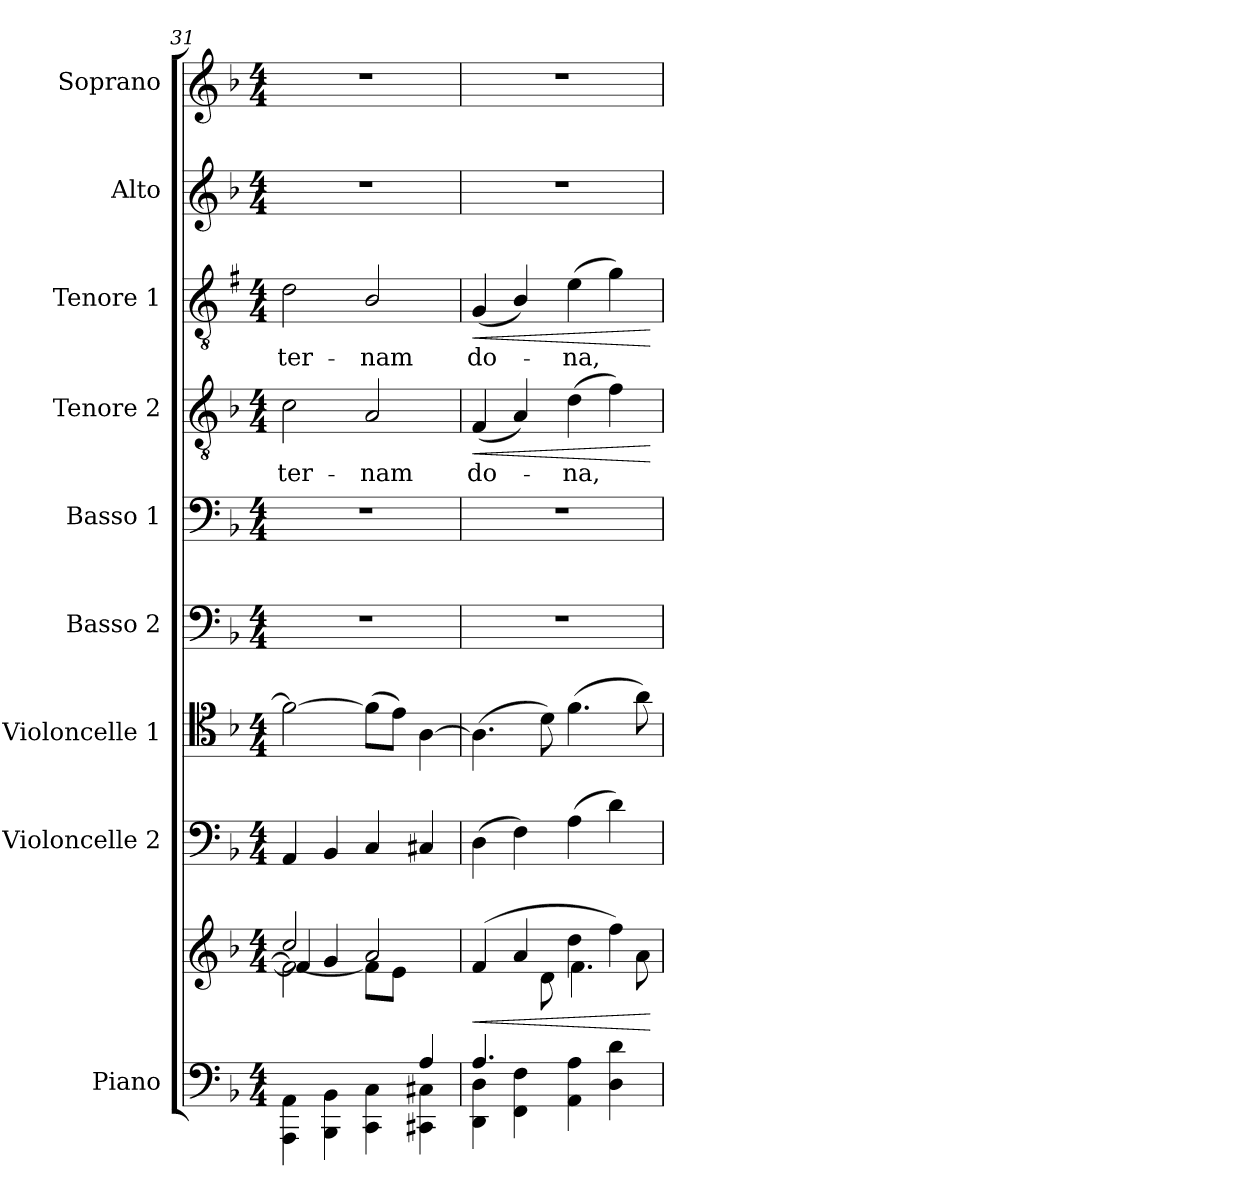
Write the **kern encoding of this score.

**kern	**kern	**dynam	**kern	**kern	**kern	**kern	**kern	**text	**dynam	**kern	**text	**dynam	**kern	**kern
*part9	*part9	*part9	*part8	*part7	*part6	*part5	*part4	*part4	*part4	*part3	*part3	*part3	*part2	*part1
*staff10	*staff9	*staff9/10	*staff8	*staff7	*staff6	*staff5	*staff4	*staff4	*staff4	*staff3	*staff3	*staff3	*staff2	*staff1
*I"Piano	*	*	*I"Violoncelle 2	*I"Violoncelle 1	*I"Basso 2	*I"Basso 1	*I"Tenore 2	*	*	*I"Tenore 1	*	*	*I"Alto	*I"Soprano
*I'Pno.	*	*	*I'Vlc 2	*I'Vlc 1	*I'B.2	*I'B.1	*I'T.2	*	*	*I'T.1	*	*	*I'A.	*I'S.
*clefF4	*clefG2	*	*clefF4	*clefC4	*clefF4	*clefF4	*clefGv2	*	*	*clefGv2	*	*	*clefG2	*clefG2
*	*	*	*	*	*	*	*	*	*	*ITrd1c2	*	*	*	*
*k[b-]	*k[b-]	*	*k[b-]	*k[b-]	*k[b-]	*k[b-]	*k[b-]	*	*	*k[b-]	*	*	*k[b-]	*k[b-]
*d:	*d:	*	*d:	*d:	*d:	*d:	*d:	*	*	*d:	*	*	*d:	*d:
*M4/4	*M4/4	*	*M4/4	*M4/4	*M4/4	*M4/4	*M4/4	*	*	*M4/4	*	*	*M4/4	*M4/4
=31	=31	=31	=31	=31	=31	=31	=31	=31	=31	=31	=31	=31	=31	=31
*^	*^	*	*	*	*	*	*	*	*	*	*	*	*	*
*	*	*	*^	*	*	*	*	*	*	*	*	*	*	*	*	*
!	!	!	!	!	!	!	!	!	!	!	!LO:LY:b	!	!	!LO:LY:b	!	!	!
2.ryy	4AAA\ 4AA\	2cc/	2f\_	4f/]	.	4AA/	2f\_	1r	1r	2c\	-ter-	.	2c\	-ter-	.	1r	1r
.	4BBB-\ 4BB-\	.	.	4g/	.	4BB-/	.	.	.	.	.	.	.	.	.	.	.
!	!	!	!	!	!	!	!	!	!	!	!LO:LY:b	!	!	!LO:LY:b	!	!	!
.	4CC\ 4C\	2a/	2ryy	8f\L]	.	4C/	(>8f\L]	.	.	2A/	-nam	.	2A/	-nam	.	.	.
.	.	.	.	8e\J	.	.	8e\J)	.	.	.	.	.	.	.	.	.	.
4A/	4CC#X\ 4C#X\	.	.	4ryy	.	4C#X/	[4A\	.	.	.	.	.	.	.	.	.	.
=32	=32	=32	=32	=32	=32	=32	=32	=32	=32	=32	=32	=32	=32	=32	=32	=32	=32
!	!	!	!	!	!LO:HP:b	!	!	!	!	!	!LO:LY:b	!LO:HP:b	!	!LO:LY:b	!LO:HP:b	!	!
*	*	*	*v	*v	*	*	*	*	*	*	*	*	*	*	*	*	*
4.A/	4DD\ 4D\	(>4f/	4.ryy	<	(>4D\	(>4.A\]	1r	1r	(<4F/	do-	<	(<4F/	do-	<	1r	1r
.	4FF\ 4F\	4a/	.	.	4F\)	.	.	.	4A/)	.	.	4A/)	.	.	.	.
2ryy	.	.	8d\	.	.	8d\)	.	.	.	.	.	.	.	.	.	.
!	!	!	!	!	!	!	!	!	!	!LO:LY:b	!	!	!LO:LY:b	!	!	!
.	4AA\ 4A\	4dd\	4.f\	.	(>4A\	(>4.f\	.	.	(>4d\	-na,	.	(>4d\	-na,	.	.	.
.	4D\ 4d\	4ff\)	.	.	4d\)	.	.	.	4f\)	.	.	4f\)	.	.	.	.
8ryy	.	.	8a\	.	.	8a\)	.	.	.	.	.	.	.	.	.	.
*v	*v	*	*	*	*	*	*	*	*	*	*	*	*	*	*	*
*	*v	*v	*	*	*	*	*	*	*	*	*	*	*	*	*
.	.	[	.	.	.	.	.	.	[	.	.	[	.	.
=	=	=	=	=	=	=	=	=	=	=	=	=	=	=
*-	*-	*-	*-	*-	*-	*-	*-	*-	*-	*-	*-	*-	*-	*-
